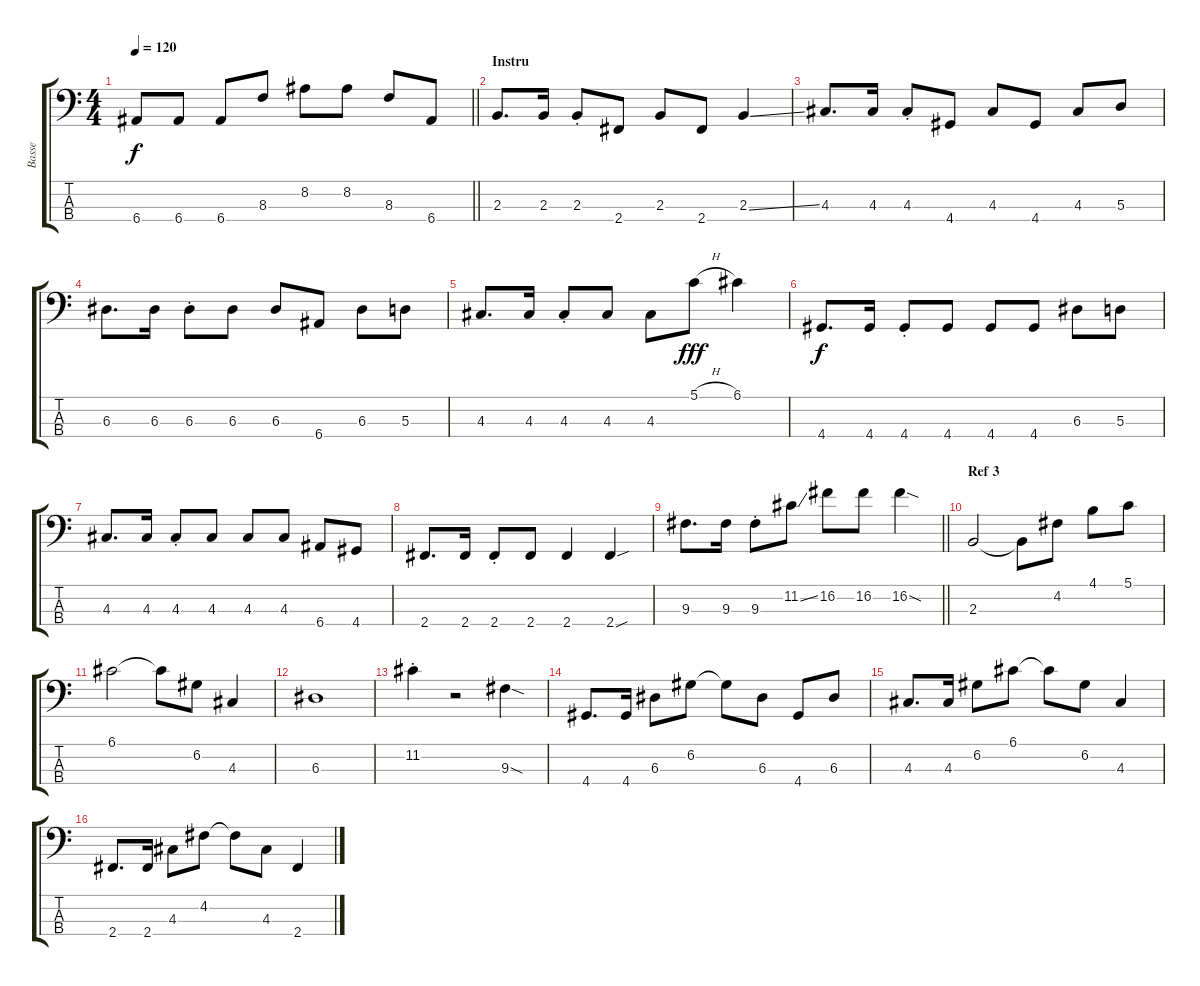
\track ("Basse" "Basse") {instrument electricbasspick}
\staff {score tabs}
\tuning (G2 D2 A1 E1) {hide}
\ts (4 4)
\tempo 120
\clef f4
\barLineRight lightlight
\ks c
6.4.8{dy f} 6.4.8 6.4.8 8.3.8 8.2.8 8.2.8 8.3.8 6.4.8 |
\section ("" "Instru")
2.3.8{d} 2.3.16 2.3{st}.8 2.4.8 2.3.8 2.4.8 2.3{ss}.4 |
4.3.8{d} 4.3.16 4.3{st}.8 4.4.8 4.3.8 4.4.8 4.3.8 5.3.8 |
6.3.8{d} 6.3.16 6.3{st}.8 6.3.8 6.3.8 6.4.8 6.3.8 5.3.8 |
4.3.8{d} 4.3.16 4.3{st}.8 4.3.8 4.3.8 5.1{h}.8{dy fff} 6.1.4 |
4.4.8{d dy f} 4.4.16 4.4{st}.8 4.4.8 4.4.8 4.4.8 6.3.8 5.3.8 |
4.3.8{d} 4.3.16 4.3{st}.8 4.3.8 4.3.8 4.3.8 6.4.8 4.4.8 |
2.4.8{d} 2.4.16 2.4{st}.8 2.4.8 2.4.4 2.4{sou}.4 |
\barLineRight lightlight
9.3.8{d} 9.3.16 9.3{st}.8 11.2{ss}.8 16.2.8 16.2.8 16.2{sod}.4 |
\section ("" "Ref 3")
2.3.2 2.3{t}.8 4.2.8 4.1.8 5.1.8 |
6.1.2 6.1{t}.8 6.2.8 4.3.4 |
6.3.1 |
11.2{st}.4 r.2 9.3{sod}.4 |
4.4.8{d} 4.4.16 6.3.8 6.2.8 6.2{t}.8 6.3.8 4.4.8 6.3.8 |
4.3.8{d} 4.3.16 6.2.8 6.1.8 6.1{t}.8 6.2.8 4.3.4 |
2.4.8{d} 2.4.16 4.3.8 4.2.8 4.2{t}.8 4.3.8 2.4{ss}.4
